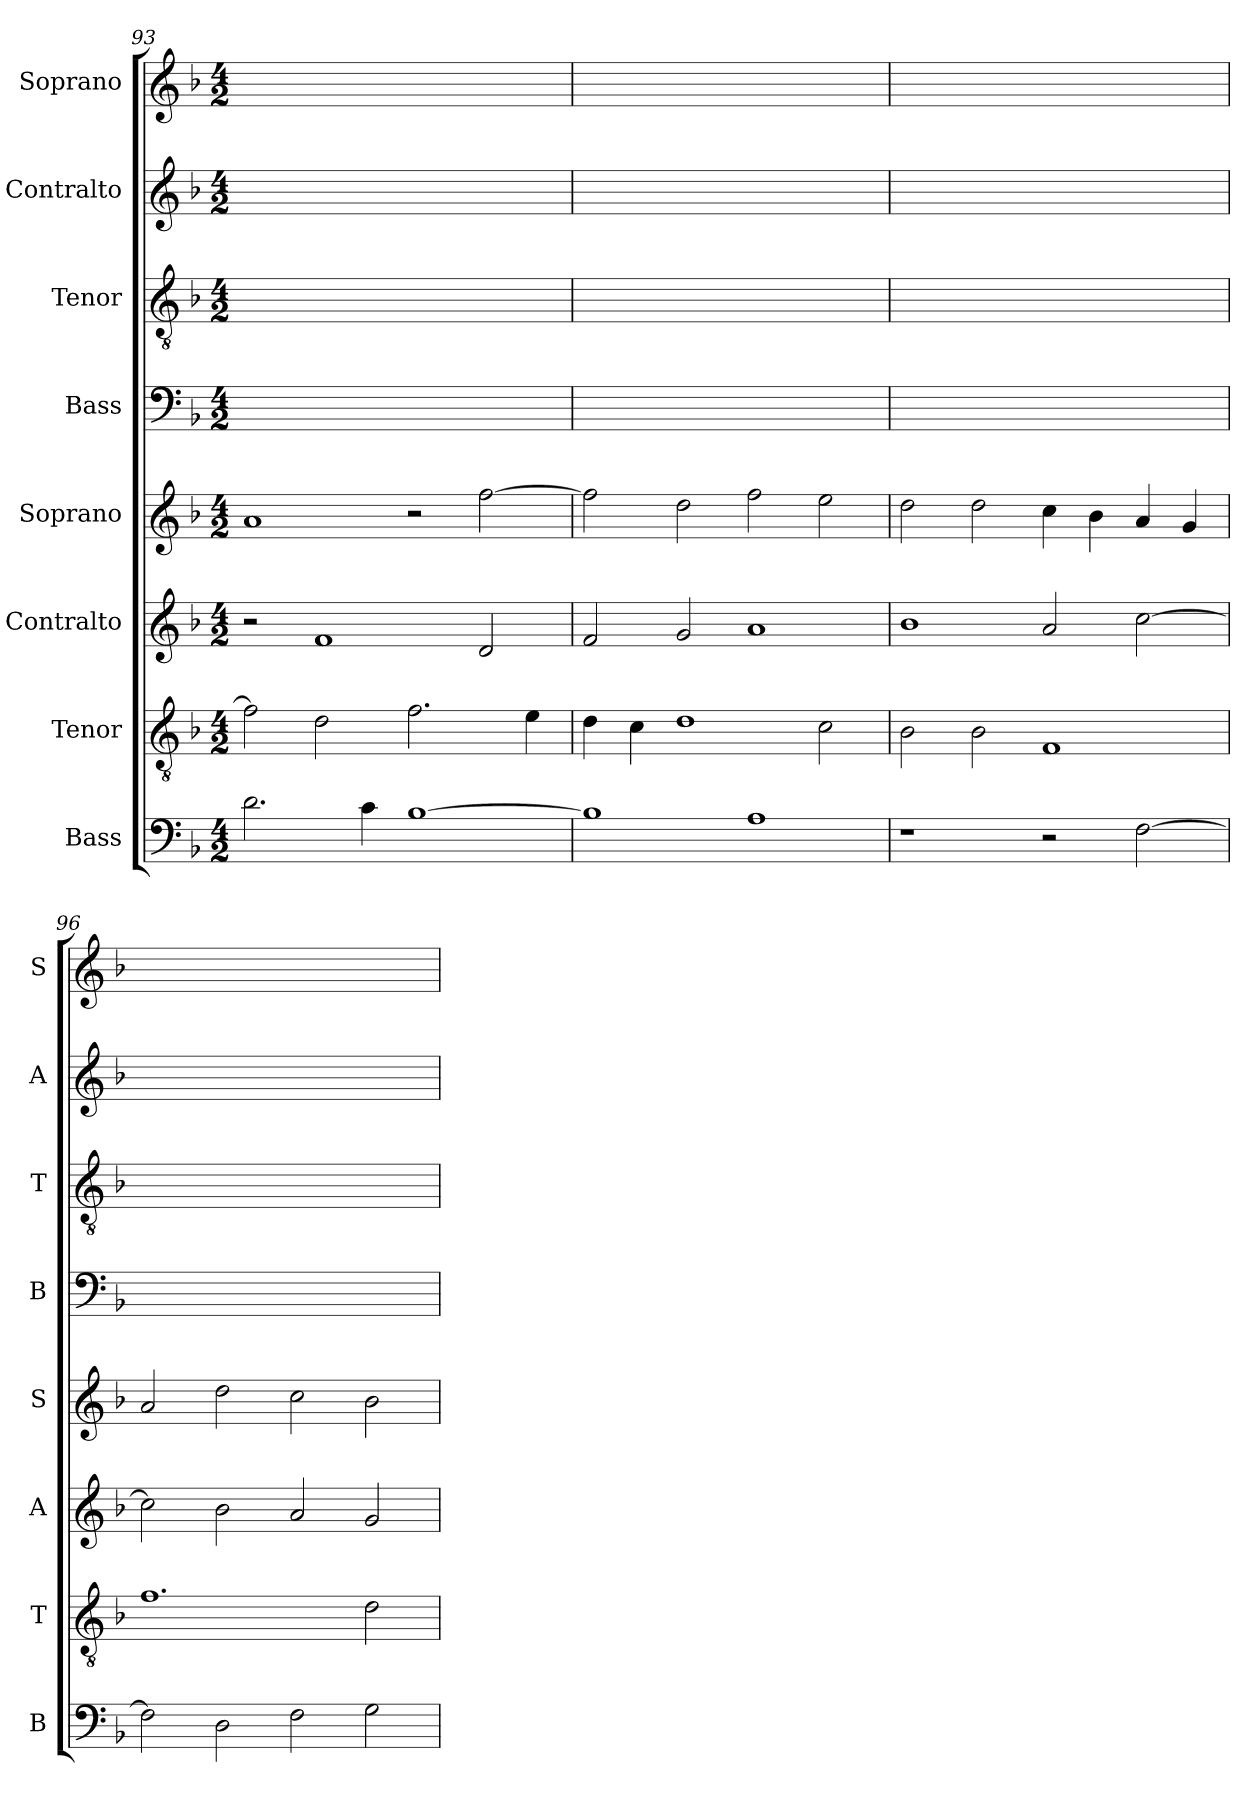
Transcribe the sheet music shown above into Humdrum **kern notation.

**kern	**kern	**kern	**kern	**kern	**kern	**kern	**kern
*part8	*part7	*part6	*part5	*part4	*part3	*part2	*part1
*staff8	*staff7	*staff6	*staff5	*staff4	*staff3	*staff2	*staff1
*I"Bass	*I"Tenor	*I"Contralto	*I"Soprano	*I"Bass	*I"Tenor	*I"Contralto	*I"Soprano
*I'B	*I'T	*I'A	*I'S	*I'B	*I'T	*I'A	*I'S
*clefF4	*clefGv2	*clefG2	*clefG2	*clefF4	*clefGv2	*clefG2	*clefG2
*k[b-]	*k[b-]	*k[b-]	*k[b-]	*k[b-]	*k[b-]	*k[b-]	*k[b-]
*G:dor	*G:dor	*G:dor	*G:dor	*G:dor	*G:dor	*G:dor	*G:dor
*M4/2	*M4/2	*M4/2	*M4/2	*M4/2	*M4/2	*M4/2	*M4/2
=93	=93	=93	=93	=93	=93	=93	=93
2.d	2f]	2r	1a	0ryy	0ryy	0ryy	0ryy
.	2d	1f	.	.	.	.	.
4c	.	.	.	.	.	.	.
[1B-	2.f	.	2r	.	.	.	.
.	.	2d	[2ff	.	.	.	.
.	4e	.	.	.	.	.	.
=94	=94	=94	=94	=94	=94	=94	=94
1B-]	4d	2f	2ff]	0ryy	0ryy	0ryy	0ryy
.	4c	.	.	.	.	.	.
.	1d	2g	2dd	.	.	.	.
1A	.	1a	2ff	.	.	.	.
.	2c	.	2ee	.	.	.	.
=95	=95	=95	=95	=95	=95	=95	=95
1r	2B-	1b-	2dd	0ryy	0ryy	0ryy	0ryy
.	2B-	.	2dd	.	.	.	.
2r	1F	2a	4cc	.	.	.	.
.	.	.	4b-	.	.	.	.
[2F	.	[2cc	4a	.	.	.	.
.	.	.	4g	.	.	.	.
=96	=96	=96	=96	=96	=96	=96	=96
2F]	1.f	2cc]	2a	0ryy	0ryy	0ryy	0ryy
2D	.	2b-	2dd	.	.	.	.
2F	.	2a	2cc	.	.	.	.
2G	2d	2g	2b-	.	.	.	.
=	=	=	=	=	=	=	=
*-	*-	*-	*-	*-	*-	*-	*-
